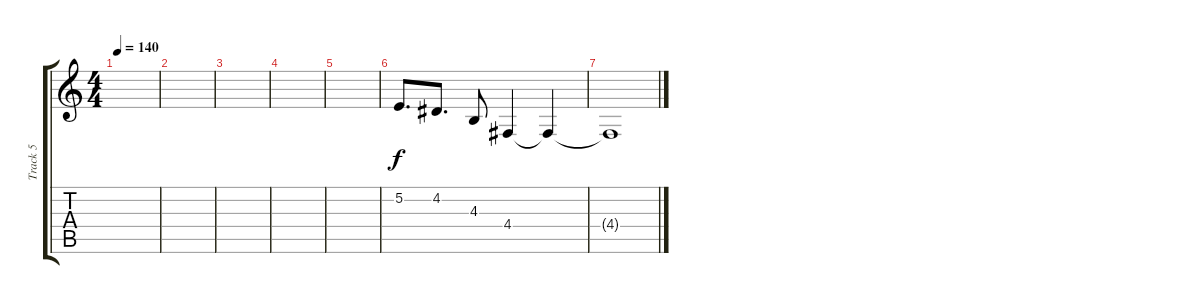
\track ("Track 5" "Track 5") {instrument trumpet}
\staff {score tabs}
\tuning (E4 B3 G3 D3 A2 E2) {hide}
\ts (4 4)
\tempo 140
\clef g2
\ks c
|
|
|
|
|
5.2.8{d volume 16} 4.2.8{d volume 0} 4.3.8 4.4.4 4.4{t}.4 |
4.4{t}.1
